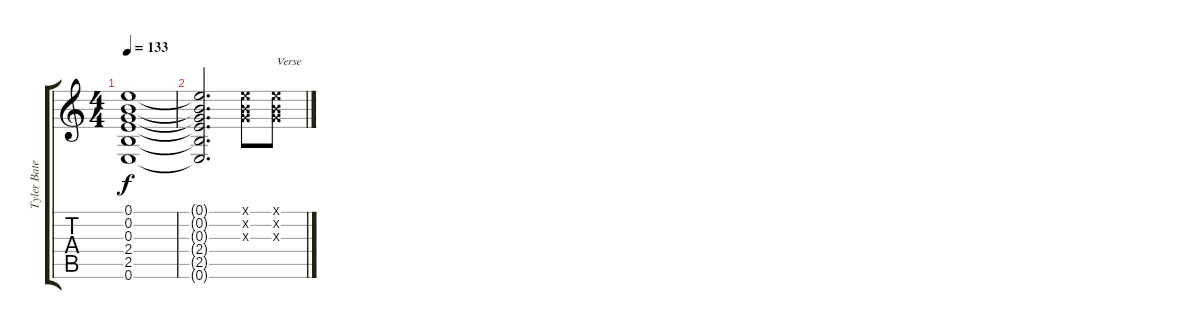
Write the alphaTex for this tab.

\track ("Tyler Bates" "Tyler Bate") {instrument distortionguitar}
\staff {score tabs}
\tuning (E4 B3 G3 D3 A2 E2) {hide}
\ts (4 4)
\tempo 133
\clef g2
\ks c
(0.1{t} 0.2{t} 0.3{t} 2.4{t} 2.5{t} 0.6{t}).1{dy f} |
(0.1{t} 0.2{t} 0.3{t} 2.4{t} 2.5{t} 0.6{t}).2{d} (0.1{x} 0.2{x} 0.3{x}).8 (0.1{x} 0.2{x} 0.3{x}).8{txt "Verse"}
